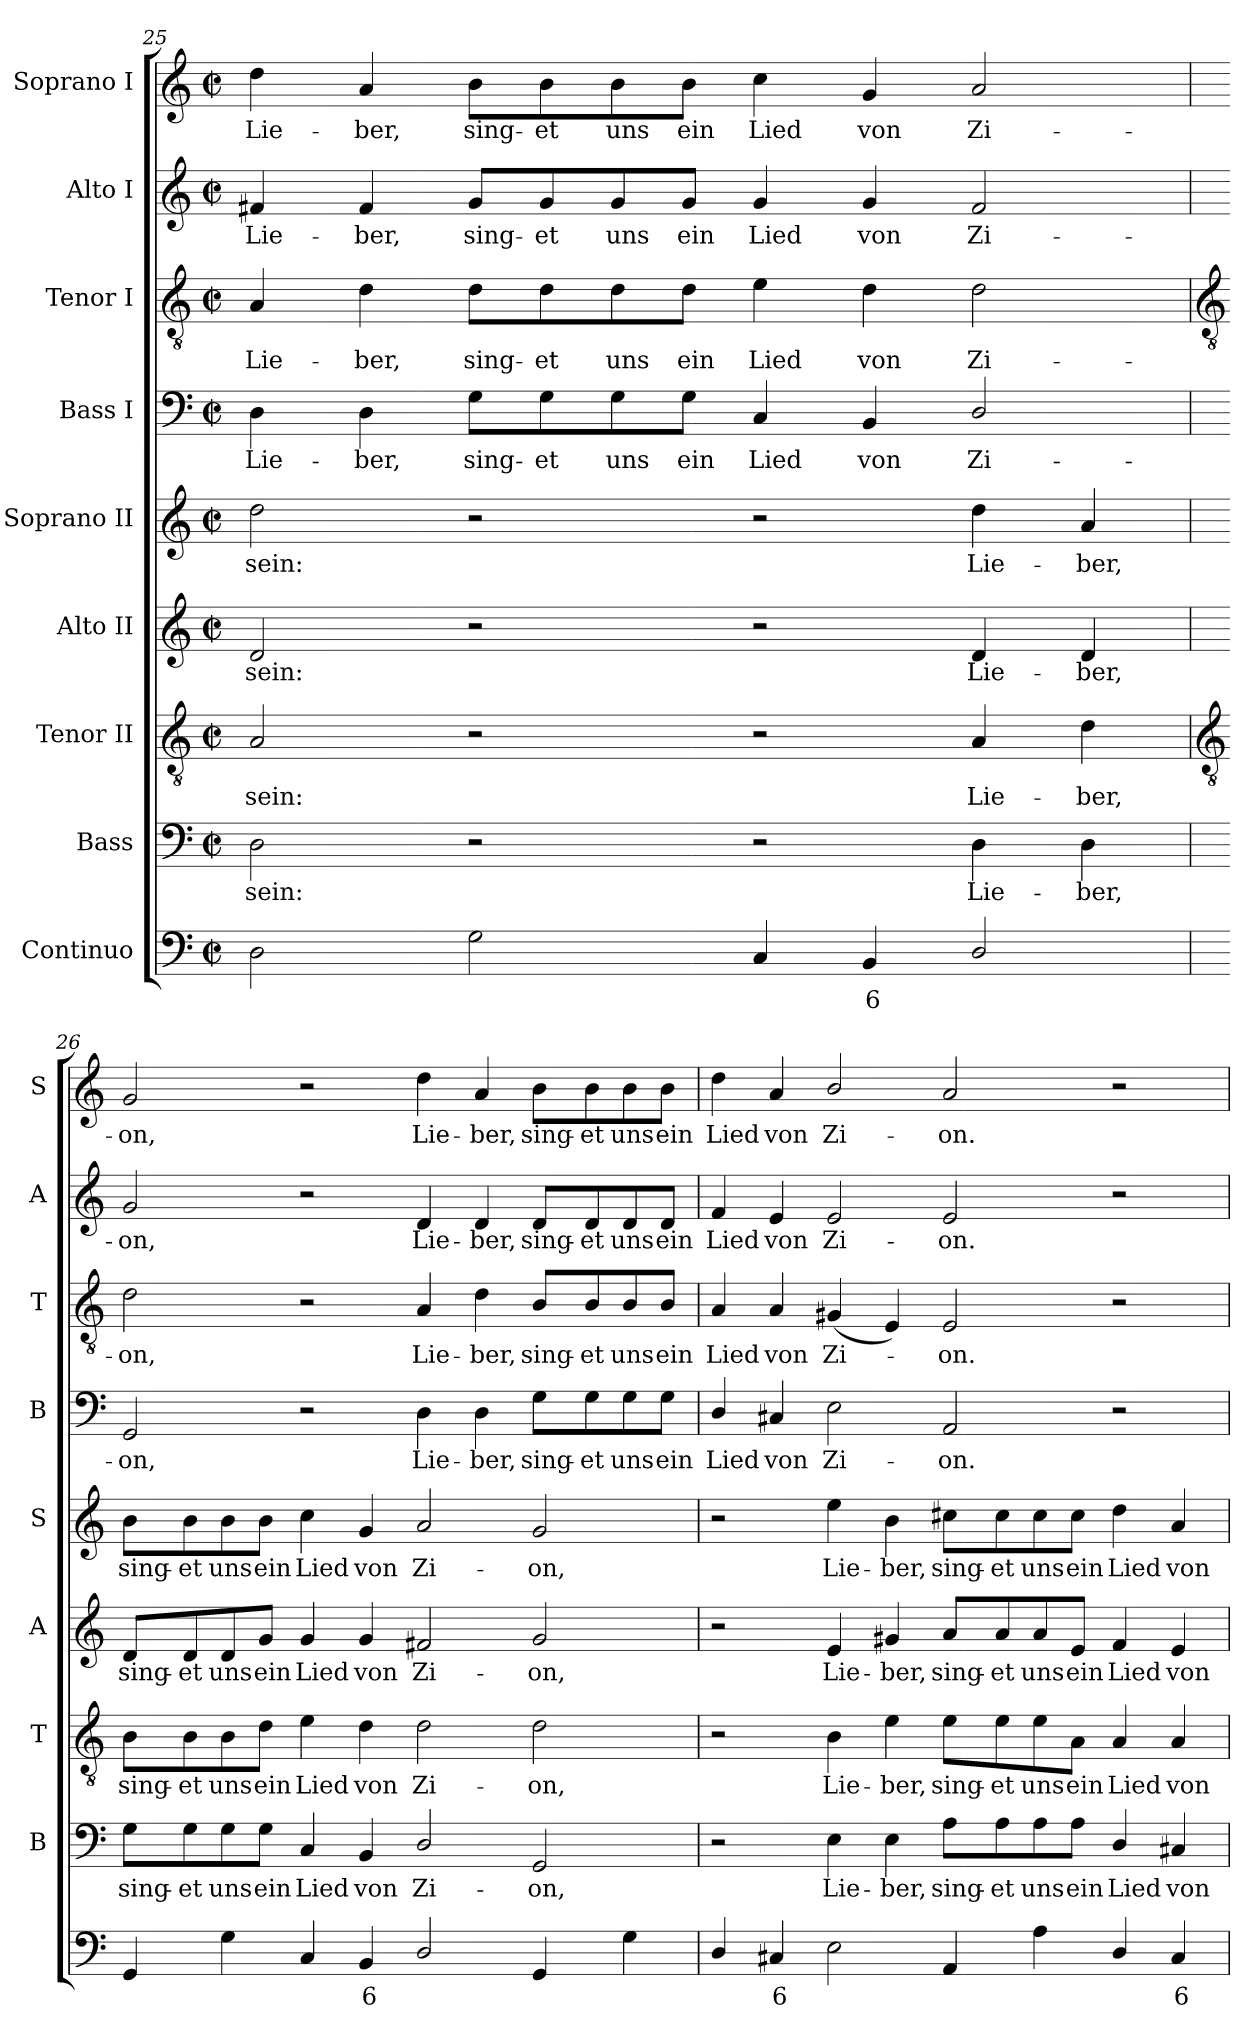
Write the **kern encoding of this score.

**kern	**text	**kern	**text	**kern	**text	**kern	**text	**kern	**text	**kern	**text	**kern	**text	**kern	**text	**kern	**text
*part9	*part9	*part8	*part8	*part7	*part7	*part6	*part6	*part5	*part5	*part4	*part4	*part3	*part3	*part2	*part2	*part1	*part1
*staff9	*staff9	*staff8	*staff8	*staff7	*staff7	*staff6	*staff6	*staff5	*staff5	*staff4	*staff4	*staff3	*staff3	*staff2	*staff2	*staff1	*staff1
*I"Continuo	*	*I"Bass	*	*I"Tenor II	*	*I"Alto II	*	*I"Soprano II	*	*I"Bass I	*	*I"Tenor I	*	*I"Alto I	*	*I"Soprano I	*
*	*	*I'B	*	*I'T	*	*I'A	*	*I'S	*	*I'B	*	*I'T	*	*I'A	*	*I'S	*
*clefF4	*	*clefF4	*	*clefGv2	*	*clefG2	*	*clefG2	*	*clefF4	*	*clefGv2	*	*clefG2	*	*clefG2	*
*k[]	*	*k[]	*	*k[]	*	*k[]	*	*k[]	*	*k[]	*	*k[]	*	*k[]	*	*k[]	*
*C:	*	*C:	*	*C:	*	*C:	*	*C:	*	*C:	*	*C:	*	*C:	*	*C:	*
*M4/2	*	*M4/2	*	*M4/2	*	*M4/2	*	*M4/2	*	*M4/2	*	*M4/2	*	*M4/2	*	*M4/2	*
*met(c|)	*	*met(c|)	*	*met(c|)	*	*met(c|)	*	*met(c|)	*	*met(c|)	*	*met(c|)	*	*met(c|)	*	*met(c|)	*
=25	=25	=25	=25	=25	=25	=25	=25	=25	=25	=25	=25	=25	=25	=25	=25	=25	=25
!	!	!	!LO:LY:b	!	!LO:LY:b	!	!LO:LY:b	!	!LO:LY:b	!	!LO:LY:b	!	!LO:LY:b	!	!LO:LY:b	!	!LO:LY:b
2D	.	2D	sein:	2A	sein:	2d	sein:	2dd	sein:	4D	Lie-	4A	Lie-	4f#X	Lie-	4dd	Lie-
!	!	!	!	!	!	!	!	!	!	!	!LO:LY:b	!	!LO:LY:b	!	!LO:LY:b	!	!LO:LY:b
.	.	.	.	.	.	.	.	.	.	4D	-ber,	4d	-ber,	4f#	-ber,	4a	-ber,
!	!	!	!	!	!	!	!	!	!	!	!LO:LY:b	!	!LO:LY:b	!	!LO:LY:b	!	!LO:LY:b
2G	.	2r	.	2r	.	2r	.	2r	.	8G\L	sing-	8d\L	sing-	8g/L	sing-	8b\L	sing-
!	!	!	!	!	!	!	!	!	!	!	!LO:LY:b	!	!LO:LY:b	!	!LO:LY:b	!	!LO:LY:b
.	.	.	.	.	.	.	.	.	.	8G\	-et	8d\	-et	8g/	-et	8b\	-et
!	!	!	!	!	!	!	!	!	!	!	!LO:LY:b	!	!LO:LY:b	!	!LO:LY:b	!	!LO:LY:b
.	.	.	.	.	.	.	.	.	.	8G\	uns	8d\	uns	8g/	uns	8b\	uns
!	!	!	!	!	!	!	!	!	!	!	!LO:LY:b	!	!LO:LY:b	!	!LO:LY:b	!	!LO:LY:b
.	.	.	.	.	.	.	.	.	.	8G\J	ein	8d\J	ein	8g/J	ein	8b\J	ein
!	!	!	!	!	!	!	!	!	!	!	!LO:LY:b	!	!LO:LY:b	!	!LO:LY:b	!	!LO:LY:b
4C	.	2r	.	2r	.	2r	.	2r	.	4C	Lied	4e	Lied	4g	Lied	4cc	Lied
!	!LO:LY:b	!	!	!	!	!	!	!	!	!	!LO:LY:b	!	!LO:LY:b	!	!LO:LY:b	!	!LO:LY:b
4BB	6	.	.	.	.	.	.	.	.	4BB	von	4d	von	4g	von	4g	von
!	!	!	!LO:LY:b	!	!LO:LY:b	!	!LO:LY:b	!	!LO:LY:b	!	!LO:LY:b	!	!LO:LY:b	!	!LO:LY:b	!	!LO:LY:b
2D/	.	4D	Lie-	4A	Lie-	4d	Lie-	4dd	Lie-	2D/	Zi-	2d	Zi-	2f#	Zi-	2a	Zi-
!	!	!	!LO:LY:b	!	!LO:LY:b	!	!LO:LY:b	!	!LO:LY:b	!	!	!	!	!	!	!	!
.	.	4D	-ber,	4d	-ber,	4d	-ber,	4a	-ber,	.	.	.	.	.	.	.	.
!!LO:LB:g=z
=26	=26	=26	=26	=26	=26	=26	=26	=26	=26	=26	=26	=26	=26	=26	=26	=26	=26
*	*	*	*	*clefGv2	*	*	*	*	*	*	*	*clefGv2	*	*	*	*	*
!	!	!	!LO:LY:b	!	!LO:LY:b	!	!LO:LY:b	!	!LO:LY:b	!	!LO:LY:b	!	!LO:LY:b	!	!LO:LY:b	!	!LO:LY:b
4GG	.	8G\L	sing-	8B\L	sing-	8d/L	sing-	8b\L	sing-	2GG	-on,	2d	-on,	2g	-on,	2g	-on,
!	!	!	!LO:LY:b	!	!LO:LY:b	!	!LO:LY:b	!	!LO:LY:b	!	!	!	!	!	!	!	!
.	.	8G\	-et	8B\	-et	8d/	-et	8b\	-et	.	.	.	.	.	.	.	.
!	!	!	!LO:LY:b	!	!LO:LY:b	!	!LO:LY:b	!	!LO:LY:b	!	!	!	!	!	!	!	!
4G	.	8G\	uns	8B\	uns	8d/	uns	8b\	uns	.	.	.	.	.	.	.	.
!	!	!	!LO:LY:b	!	!LO:LY:b	!	!LO:LY:b	!	!LO:LY:b	!	!	!	!	!	!	!	!
.	.	8G\J	ein	8d\J	ein	8g/J	ein	8b\J	ein	.	.	.	.	.	.	.	.
!	!	!	!LO:LY:b	!	!LO:LY:b	!	!LO:LY:b	!	!LO:LY:b	!	!	!	!	!	!	!	!
4C	.	4C	Lied	4e	Lied	4g	Lied	4cc	Lied	2r	.	2r	.	2r	.	2r	.
!	!LO:LY:b	!	!LO:LY:b	!	!LO:LY:b	!	!LO:LY:b	!	!LO:LY:b	!	!	!	!	!	!	!	!
4BB	6	4BB	von	4d	von	4g	von	4g	von	.	.	.	.	.	.	.	.
!	!	!	!LO:LY:b	!	!LO:LY:b	!	!LO:LY:b	!	!LO:LY:b	!	!LO:LY:b	!	!LO:LY:b	!	!LO:LY:b	!	!LO:LY:b
2D/	.	2D/	Zi-	2d	Zi-	2f#X	Zi-	2a	Zi-	4D	Lie-	4A	Lie-	4d	Lie-	4dd	Lie-
!	!	!	!	!	!	!	!	!	!	!	!LO:LY:b	!	!LO:LY:b	!	!LO:LY:b	!	!LO:LY:b
.	.	.	.	.	.	.	.	.	.	4D	-ber,	4d	-ber,	4d	-ber,	4a	-ber,
!	!	!	!LO:LY:b	!	!LO:LY:b	!	!LO:LY:b	!	!LO:LY:b	!	!LO:LY:b	!	!LO:LY:b	!	!LO:LY:b	!	!LO:LY:b
4GG	.	2GG	-on,	2d	-on,	2g	-on,	2g	-on,	8G\L	sing-	8B/L	sing-	8d/L	sing-	8b\L	sing-
!	!	!	!	!	!	!	!	!	!	!	!LO:LY:b	!	!LO:LY:b	!	!LO:LY:b	!	!LO:LY:b
.	.	.	.	.	.	.	.	.	.	8G\	-et	8B/	-et	8d/	-et	8b\	-et
!	!	!	!	!	!	!	!	!	!	!	!LO:LY:b	!	!LO:LY:b	!	!LO:LY:b	!	!LO:LY:b
4G	.	.	.	.	.	.	.	.	.	8G\	uns	8B/	uns	8d/	uns	8b\	uns
!	!	!	!	!	!	!	!	!	!	!	!LO:LY:b	!	!LO:LY:b	!	!LO:LY:b	!	!LO:LY:b
.	.	.	.	.	.	.	.	.	.	8G\J	ein	8B/J	ein	8d/J	ein	8b\J	ein
=27	=27	=27	=27	=27	=27	=27	=27	=27	=27	=27	=27	=27	=27	=27	=27	=27	=27
!	!	!	!	!	!	!	!	!	!	!	!LO:LY:b	!	!LO:LY:b	!	!LO:LY:b	!	!LO:LY:b
4D/	.	2r	.	2r	.	2r	.	2r	.	4D/	Lied	4A	Lied	4f	Lied	4dd	Lied
!	!LO:LY:b	!	!	!	!	!	!	!	!	!	!LO:LY:b	!	!LO:LY:b	!	!LO:LY:b	!	!LO:LY:b
4C#X	6	.	.	.	.	.	.	.	.	4C#X	von	4A	von	4e	von	4a	von
!	!	!	!LO:LY:b	!	!LO:LY:b	!	!LO:LY:b	!	!LO:LY:b	!	!LO:LY:b	!	!LO:LY:b	!	!LO:LY:b	!	!LO:LY:b
2E	.	4E	Lie-	4B	Lie-	4e	Lie-	4ee	Lie-	2E	Zi-	(<4G#X	Zi-	2e	Zi-	2b/	Zi-
!	!	!	!LO:LY:b	!	!LO:LY:b	!	!LO:LY:b	!	!LO:LY:b	!	!	!	!	!	!	!	!
.	.	4E	-ber,	4e	-ber,	4g#X	-ber,	4b	-ber,	.	.	4E)	.	.	.	.	.
!	!	!	!LO:LY:b	!	!LO:LY:b	!	!LO:LY:b	!	!LO:LY:b	!	!LO:LY:b	!	!LO:LY:b	!	!LO:LY:b	!	!LO:LY:b
4AA	.	8A\L	sing-	8e\L	sing-	8a/L	sing-	8cc#X\L	sing-	2AA	-on.	2E	on.	2e	-on.	2a	-on.
!	!	!	!LO:LY:b	!	!LO:LY:b	!	!LO:LY:b	!	!LO:LY:b	!	!	!	!	!	!	!	!
.	.	8A\	-et	8e\	-et	8a/	-et	8cc#\	-et	.	.	.	.	.	.	.	.
!	!	!	!LO:LY:b	!	!LO:LY:b	!	!LO:LY:b	!	!LO:LY:b	!	!	!	!	!	!	!	!
4A	.	8A\	uns	8e\	uns	8a/	uns	8cc#\	uns	.	.	.	.	.	.	.	.
!	!	!	!LO:LY:b	!	!LO:LY:b	!	!LO:LY:b	!	!LO:LY:b	!	!	!	!	!	!	!	!
.	.	8A\J	ein	8A\J	ein	8e/J	ein	8cc#\J	ein	.	.	.	.	.	.	.	.
!	!	!	!LO:LY:b	!	!LO:LY:b	!	!LO:LY:b	!	!LO:LY:b	!	!	!	!	!	!	!	!
4D/	.	4D/	Lied	4A	Lied	4f	Lied	4dd	Lied	2r	.	2r	.	2r	.	2r	.
!	!LO:LY:b	!	!LO:LY:b	!	!LO:LY:b	!	!LO:LY:b	!	!LO:LY:b	!	!	!	!	!	!	!	!
4C#	6	4C#X	von	4A	von	4e	von	4a	von	.	.	.	.	.	.	.	.
=	=	=	=	=	=	=	=	=	=	=	=	=	=	=	=	=	=
*-	*-	*-	*-	*-	*-	*-	*-	*-	*-	*-	*-	*-	*-	*-	*-	*-	*-
